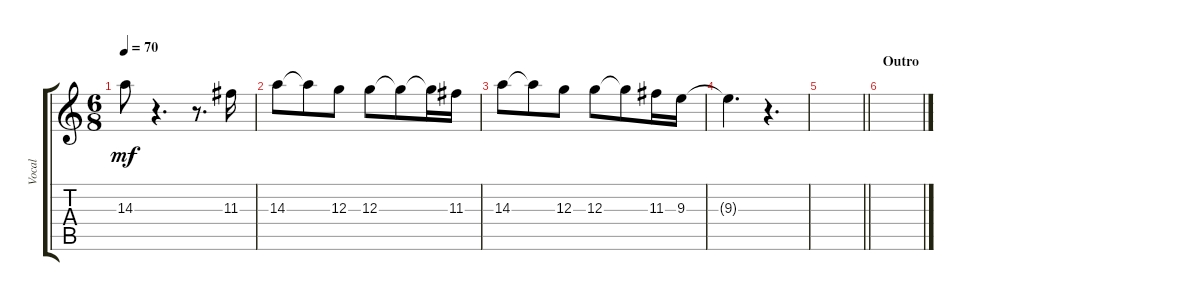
\track ("Vocal" "Vocal") {instrument acousticguitarsteel}
\staff {score tabs}
\tuning (E4 B3 G3 D3 A2 E2) {hide}
\ts (6 8)
\tempo 70
\clef g2
\ks c
14.3{t}.8{dy mf} r.4{d} r.8{d} 11.3.16 |
14.3.8 14.3{t}.8 12.3.8 12.3.8 12.3{t}.8 12.3{t}.16 11.3.16 |
14.3.8 14.3{t}.8 12.3.8 12.3.8 12.3{t}.8 11.3.16 9.3.16 |
9.3{t}.4{d} r.4{d} |
\barLineRight lightlight
|
\section ("" "Outro")
